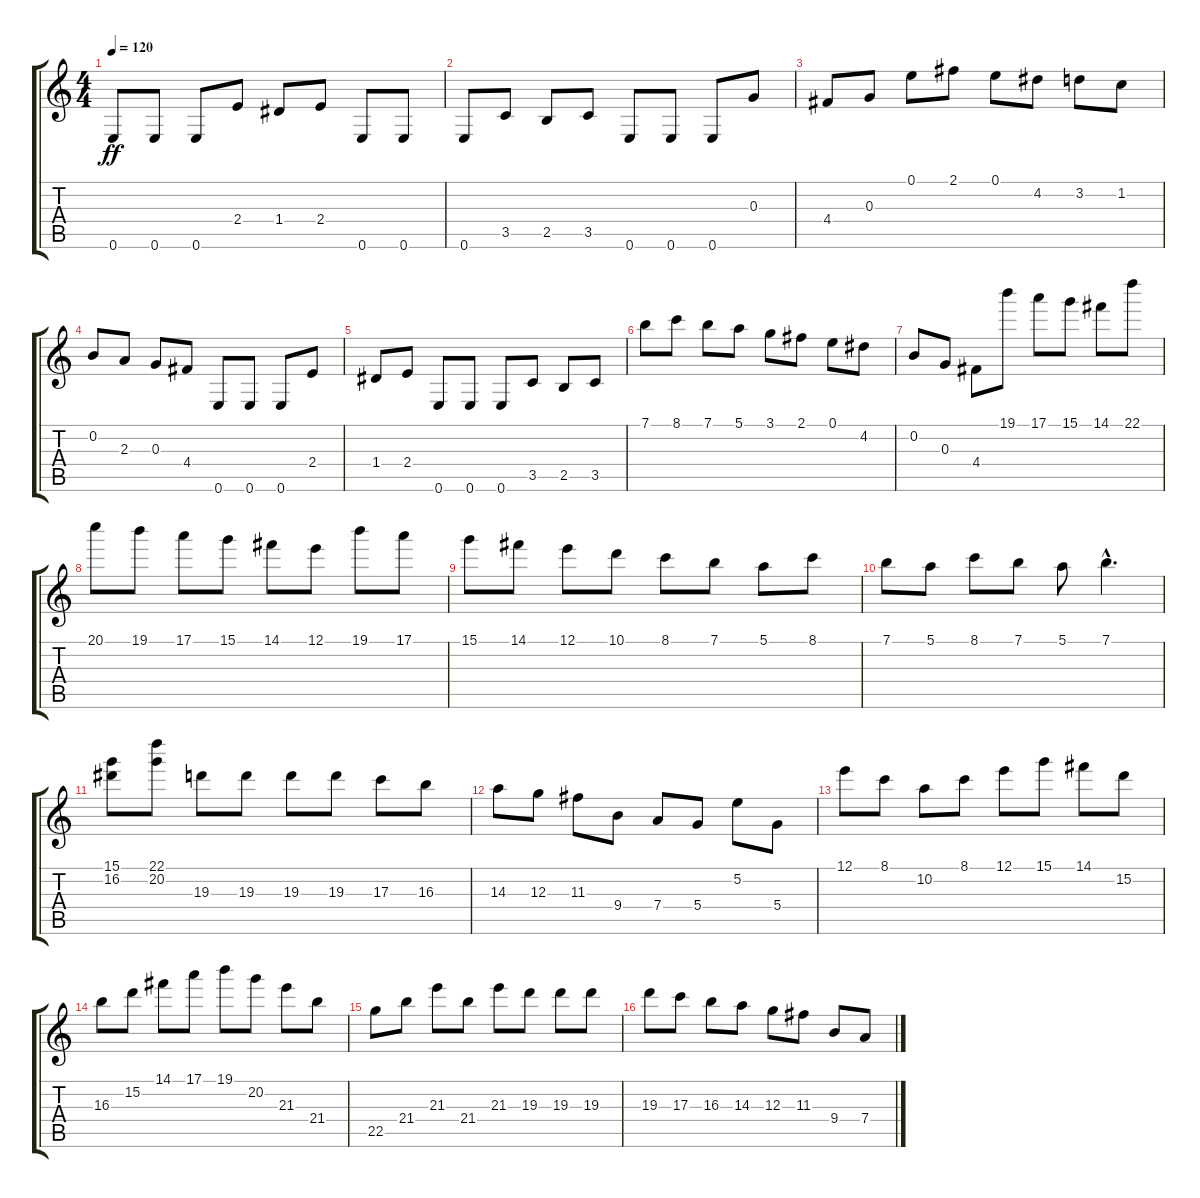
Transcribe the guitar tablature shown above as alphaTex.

\track "" {instrument acousticguitarnylon}
\staff {score tabs}
\tuning (E4 B3 G3 D3 A2 E2) {hide}
\ts (4 4)
\tempo 120
\clef g2
\ks c
0.6.8{dy ff instrument acousticguitarnylon} 0.6.8 0.6.8 2.4.8 1.4.8 2.4.8 0.6.8 0.6.8 |
0.6.8 3.5.8 2.5.8 3.5.8 0.6.8 0.6.8 0.6.8 0.3.8 |
4.4.8 0.3.8 0.1.8 2.1.8 0.1.8 4.2.8 3.2.8 1.2.8 |
0.2.8 2.3.8 0.3.8 4.4.8 0.6.8 0.6.8 0.6.8 2.4.8 |
1.4.8 2.4.8 0.6.8 0.6.8 0.6.8 3.5.8 2.5.8 3.5.8 |
7.1.8 8.1.8 7.1.8 5.1.8 3.1.8 2.1.8 0.1.8 4.2.8 |
0.2.8 0.3.8 4.4.8 19.1.8 17.1.8 15.1.8 14.1.8 22.1.8 |
20.1.8 19.1.8 17.1.8 15.1.8 14.1.8 12.1.8 19.1.8 17.1.8 |
15.1.8 14.1.8 12.1.8 10.1.8 8.1.8 7.1.8 5.1.8 8.1.8 |
7.1.8 5.1.8 8.1.8 7.1.8 5.1.8 7.1{hac}.4{d} |
(15.1 16.2).8 (22.1 20.2).8 19.3.8 19.3.8 19.3.8 19.3.8 17.3.8 16.3.8 |
14.3.8 12.3.8 11.3.8 9.4.8 7.4.8 5.4.8 5.2.8 5.4.8 |
12.1.8 8.1.8 10.2.8 8.1.8 12.1.8 15.1.8 14.1.8 15.2.8 |
16.3.8 15.2.8 14.1.8 17.1.8 19.1.8 20.2.8 21.3.8 21.4.8 |
22.5.8 21.4.8 21.3.8 21.4.8 21.3.8 19.3.8 19.3.8 19.3.8 |
19.3.8 17.3.8 16.3.8 14.3.8 12.3.8 11.3.8 9.4.8 7.4.8
